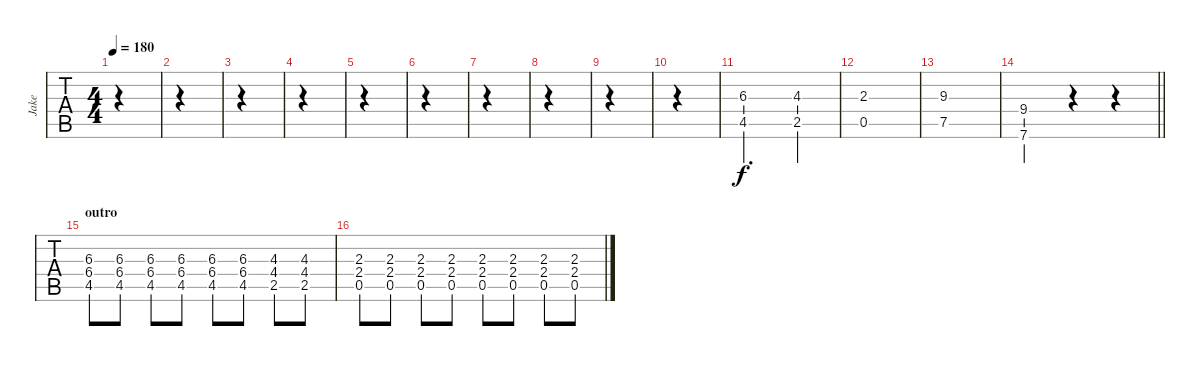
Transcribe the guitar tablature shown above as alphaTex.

\track ("Jake" "Jake") {instrument distortionguitar}
\staff {tabs}
\tuning (E4 B3 G3 D3 A2 E2) {hide}
\ts (4 4)
\tempo 180
\clef g2
\ks c
|
|
|
|
|
|
|
|
|
|
(6.3 4.5).2{d} (4.3 2.5).4 |
(2.3 0.5).1 |
(9.3 7.5).1 |
\barLineRight lightlight
(9.4 7.6).2 r.4 r.4 |
\section ("" "outro")
(6.3 6.4 4.5).8 (6.3 6.4 4.5).8 (6.3 6.4 4.5).8 (6.3 6.4 4.5).8 (6.3 6.4 4.5).8 (6.3 6.4 4.5).8 (4.3 4.4 2.5).8 (4.3 4.4 2.5).8 |
(2.3 2.4 0.5).8 (2.3 2.4 0.5).8 (2.3 2.4 0.5).8 (2.3 2.4 0.5).8 (2.3 2.4 0.5).8 (2.3 2.4 0.5).8 (2.3 2.4 0.5).8 (2.3 2.4 0.5).8
